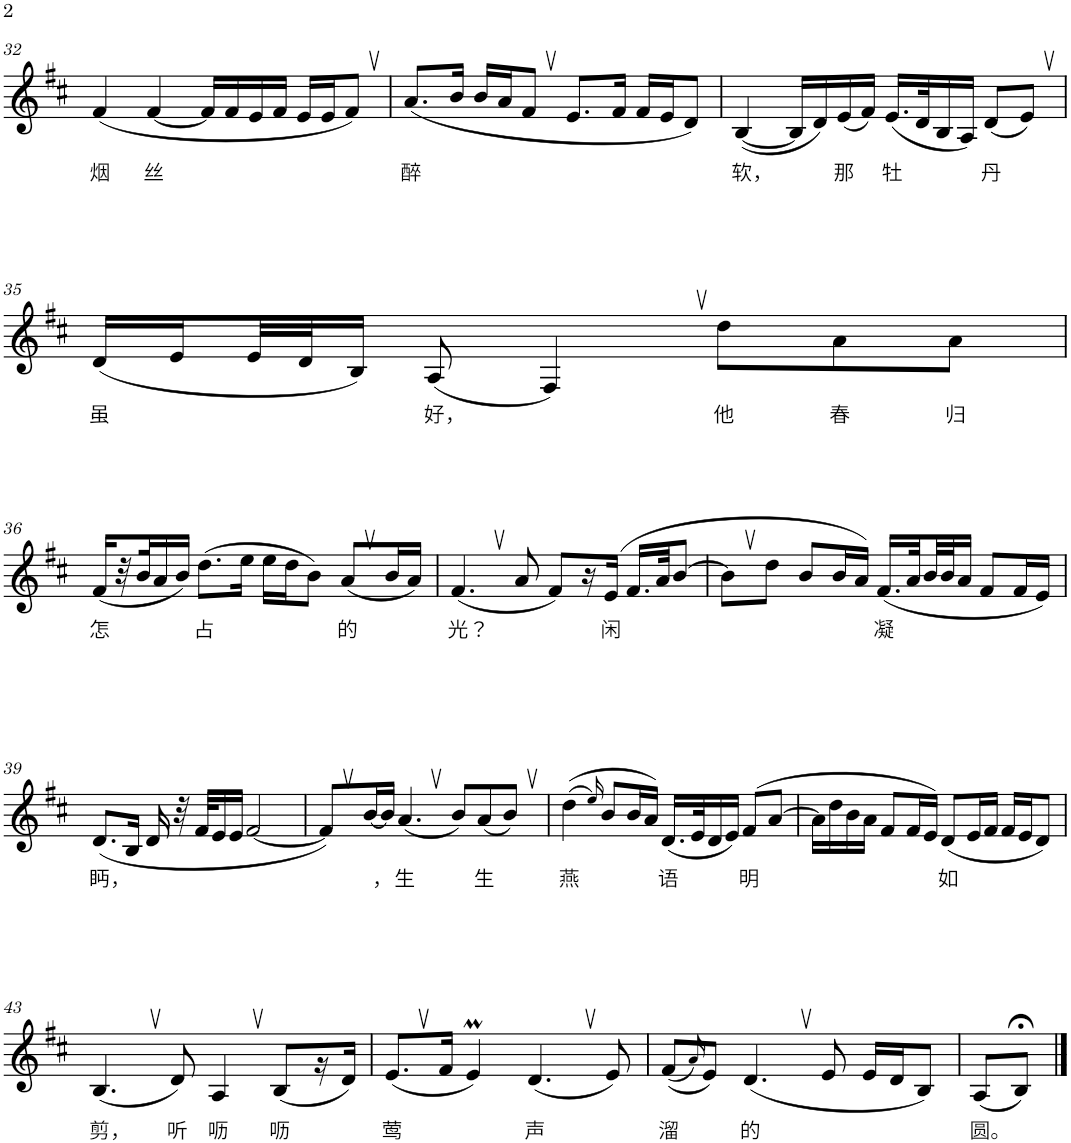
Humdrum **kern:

**kern	**text
*part1	*part1
*staff1	*staff1
!!LO:PB:g=z
*clefG2	*
*k[f#c#]	*
*M4/4	*
=32	=32
!	!LO:LY:b
(4f#/	烟
!	!LO:LY:b
[4f#/	丝
16f#/LL]	.
16f#/	.
16e/	.
16f#/JJ	.
16e/LL	.
16e/J	.
8f#,/J)	.
=33	=33
!	!LO:LY:b
(8.a/L	醉
16b/Jk	.
16b/LL	.
16a/J	.
8f#,/J	.
8.e/L	.
16f#/Jk	.
16f#/LL	.
16e/J	.
8d/J)	.
=34	=34
!	!LO:LY:b
([4B/	软，
16B/LL]	.
16d/)	.
!	!LO:LY:b
(16e/	那
16f#/JJ)	.
!	!LO:LY:b
(16.e/LL	牡
32d/K	.
16B/	.
16A/JJ)	.
!	!LO:LY:b
(8d/L	丹
8e,/J)	.
!!LO:LB:g=z
=35	=35
!	!LO:LY:b
(16d/LL	虽
16e/	.
32e/L	.
32d/J	.
16B/JJ)	.
!	!LO:LY:b
(8A/	好，
4F#,/)	.
!	!LO:LY:b
8dd\L	他
!	!LO:LY:b
8a\	春
!	!LO:LY:b
8a\J	归
!!LO:LB:g=z
=36	=36
!	!LO:LY:b
(16f#/LL	怎
32r	.
32b/J	.
16a/	.
16b/JJ)	.
!	!LO:LY:b
(8.dd\L	占
16ee\Jk	.
16ee\LL	.
16dd\J	.
8b\J)	.
!	!LO:LY:b
(8a,/L	的
16b/L	.
16a/JJ)	.
=37	=37
!	!LO:LY:b
(4.f#,/	光？
8a/	.
8f#/L)	.
16r	.
!	!LO:LY:b
(16e/JJ	闲
16.f#/LL	.
32a/JK	.
[8b/J	.
=38	=38
8b,\L]	.
8dd\J	.
8b/L	.
16b/L	.
16a/JJ)	.
!	!LO:LY:b
(16.f#/LL	凝
32a/L	.
32b/	.
32b/J	.
16a/JJ	.
8f#/L	.
16f#/L	.
16e/JJ)	.
!!LO:LB:g=z
=39	=39
!	!LO:LY:b
(8.d/L	眄，
16B/Jk	.
16d/	.
32r	.
32f#/KLL	.
16e/	.
16e/JJ	.
[2f#/	.
=40	=40
8f#,/L])	.
!	!LO:LY:b
[16b/L	𠮾，
16b/JJ]	.
!	!LO:LY:b
(4.a,/	生
8b/L)	.
!	!LO:LY:b
(8a/	生
8b,/J)	.
=41	=41
!	!LO:LY:b
((4dd\	燕
16qee/)	.
8b/L	.
16b/L	.
16a/JJ)	.
!	!LO:LY:b
(16.d/LL	语
32e/K	.
16d/	.
16e/JJ)	.
!	!LO:LY:b
(8f#/L	明
[8a/J	.
=42	=42
16a\LL]	.
16dd\	.
16b\	.
16a\JJ	.
8f#/L	.
16f#/L	.
16e/JJ)	.
!	!LO:LY:b
(8d/L	如
16e/L	.
16f#/JJ	.
16f#/LL	.
16e/J	.
8d/J)	.
!!LO:LB:g=z
=43	=43
!	!LO:LY:b
(4.B,/	剪，
!	!LO:LY:b
8d/)	听
!	!LO:LY:b
4A,/	呖
!	!LO:LY:b
(8B/L	呖
16r	.
16d/JJ)	.
=44	=44
!	!LO:LY:b
(8.e,/L	莺
16f#/Jk	.
4eM/)	.
!	!LO:LY:b
(4.d,/	声
8e/)	.
=45	=45
!	!LO:LY:b
((8f#/L	溜
16qa/)	.
8e/J)	.
!	!LO:LY:b
(4.d,/	的
8e/	.
16e/LL	.
16d/J	.
8B/J)	.
=46	=46
!	!LO:LY:b
(8A/L	圆。
8B;</J)	.
==	==
*-	*-
